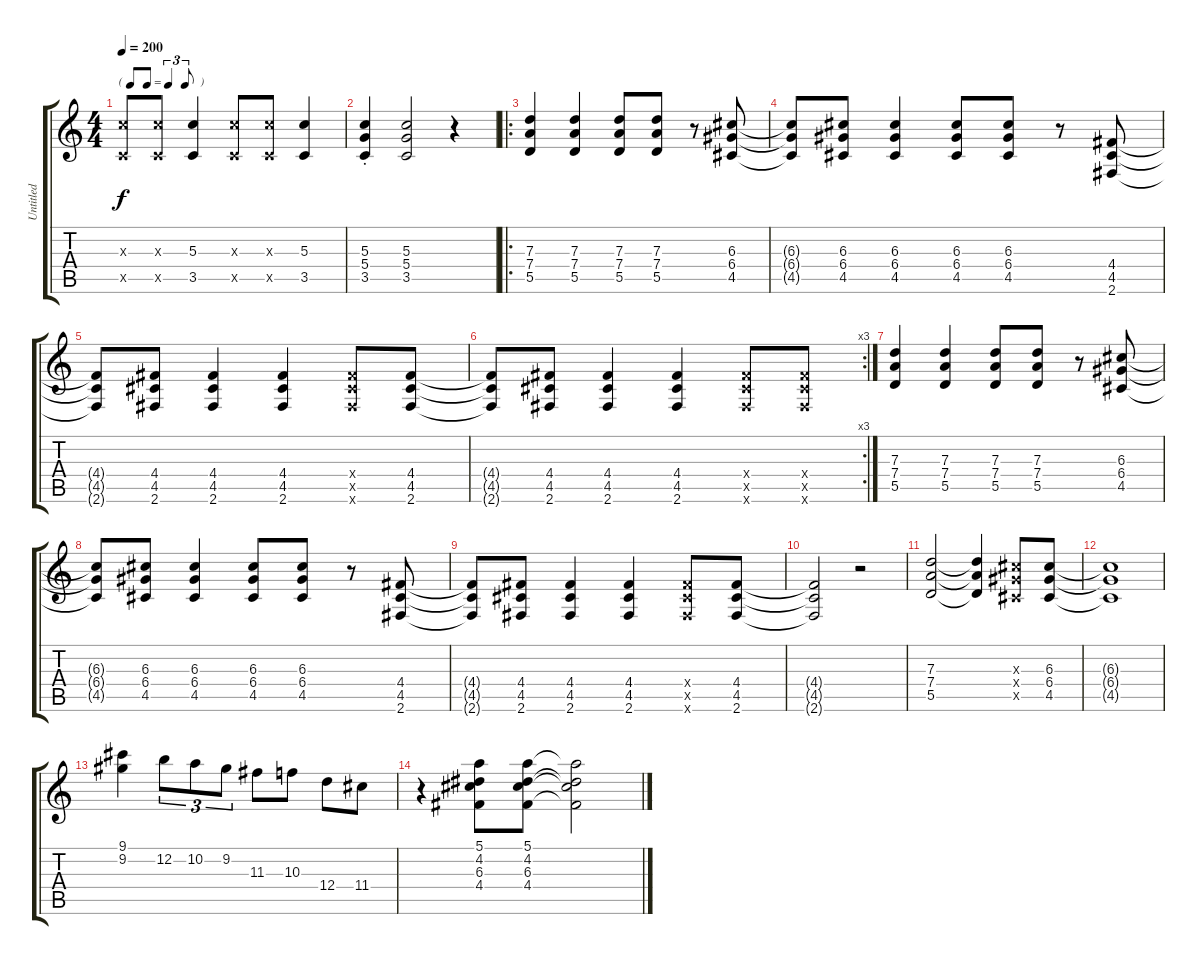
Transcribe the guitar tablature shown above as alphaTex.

\track ("Untitled" "Untitled") {instrument acousticguitarnylon}
\staff {score tabs}
\tuning (E4 B3 G3 D3 A2 E2) {hide}
\ts (4 4)
\tf triplet8th
\tempo 200
\clef g2
\ks c
(5.3{x} 3.5{x}).8{dy f} (5.3{x} 3.5{x}).8 (5.3 3.5).4 (5.3{x} 3.5{x}).8 (5.3{x} 3.5{x}).8 (5.3 3.5).4 |
(5.3{st} 5.4{st} 3.5{st}).4 (5.3 5.4 3.5).2 r.4 |
\ro
(7.3 7.4 5.5).4 (7.3 7.4 5.5).4 (7.3 7.4 5.5).8 (7.3 7.4 5.5).8 r.8 (6.3 6.4 4.5).8 |
(6.3{t} 6.4{t} 4.5{t}).8 (6.3 6.4 4.5).8 (6.3 6.4 4.5).4 (6.3 6.4 4.5).8 (6.3 6.4 4.5).8 r.8 (4.4 4.5 2.6).8 |
(4.4{t} 4.5{t} 2.6{t}).8 (4.4 4.5 2.6).8 (4.4 4.5 2.6).4 (4.4 4.5 2.6).4 (4.4{x} 4.5{x} 2.6{x}).8 (4.4 4.5 2.6).8 |
\rc 3
(4.4{t} 4.5{t} 2.6{t}).8 (4.4 4.5 2.6).8 (4.4 4.5 2.6).4 (4.4 4.5 2.6).4 (4.4{x} 4.5{x} 2.6{x}).8 (4.4{x} 4.5{x} 2.6{x}).8 |
(7.3 7.4 5.5).4 (7.3 7.4 5.5).4 (7.3 7.4 5.5).8 (7.3 7.4 5.5).8 r.8 (6.3 6.4 4.5).8 |
(6.3{t} 6.4{t} 4.5{t}).8 (6.3 6.4 4.5).8 (6.3 6.4 4.5).4 (6.3 6.4 4.5).8 (6.3 6.4 4.5).8 r.8 (4.4 4.5 2.6).8 |
(4.4{t} 4.5{t} 2.6{t}).8 (4.4 4.5 2.6).8 (4.4 4.5 2.6).4 (4.4 4.5 2.6).4 (4.4{x} 4.5{x} 2.6{x}).8 (4.4 4.5 2.6).8 |
(4.4{t} 4.5{t} 2.6{t}).2 r.2 |
(7.3 7.4 5.5).2 (7.3{t} 7.4{t} 5.5{t}).4 (6.3{x} 6.4{x} 4.5{x}).8 (6.3 6.4 4.5).8 |
(6.3{t} 6.4{t} 4.5{t}).1 |
(9.1 9.2).4 12.2.8{tu (3 2)} 10.2.8{tu (3 2)} 9.2.8{tu (3 2)} 11.3.8 10.3.8 12.4.8 11.4.8 |
r.4 (5.1 4.2 6.3 4.4).8 (5.1 4.2 6.3 4.4).8 (5.1{t} 4.2{t} 6.3{t} 4.4{t}).2
